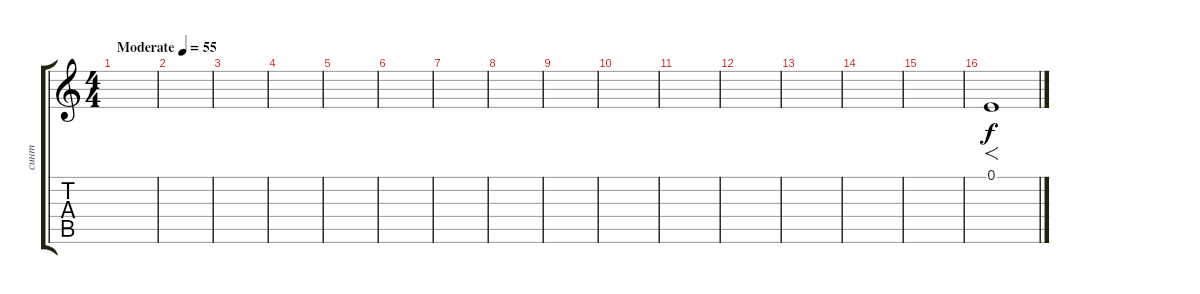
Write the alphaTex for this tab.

\track ("синт" "синт") {instrument applause}
\staff {score tabs}
\tuning (E4 B3 G3 D3 A2 E2) {hide}
\ts (4 4)
\tempo (55 "Moderate")
\clef g2
\ks c
|
|
|
|
|
|
|
|
|
|
|
|
|
|
|
0.1.1{f}
